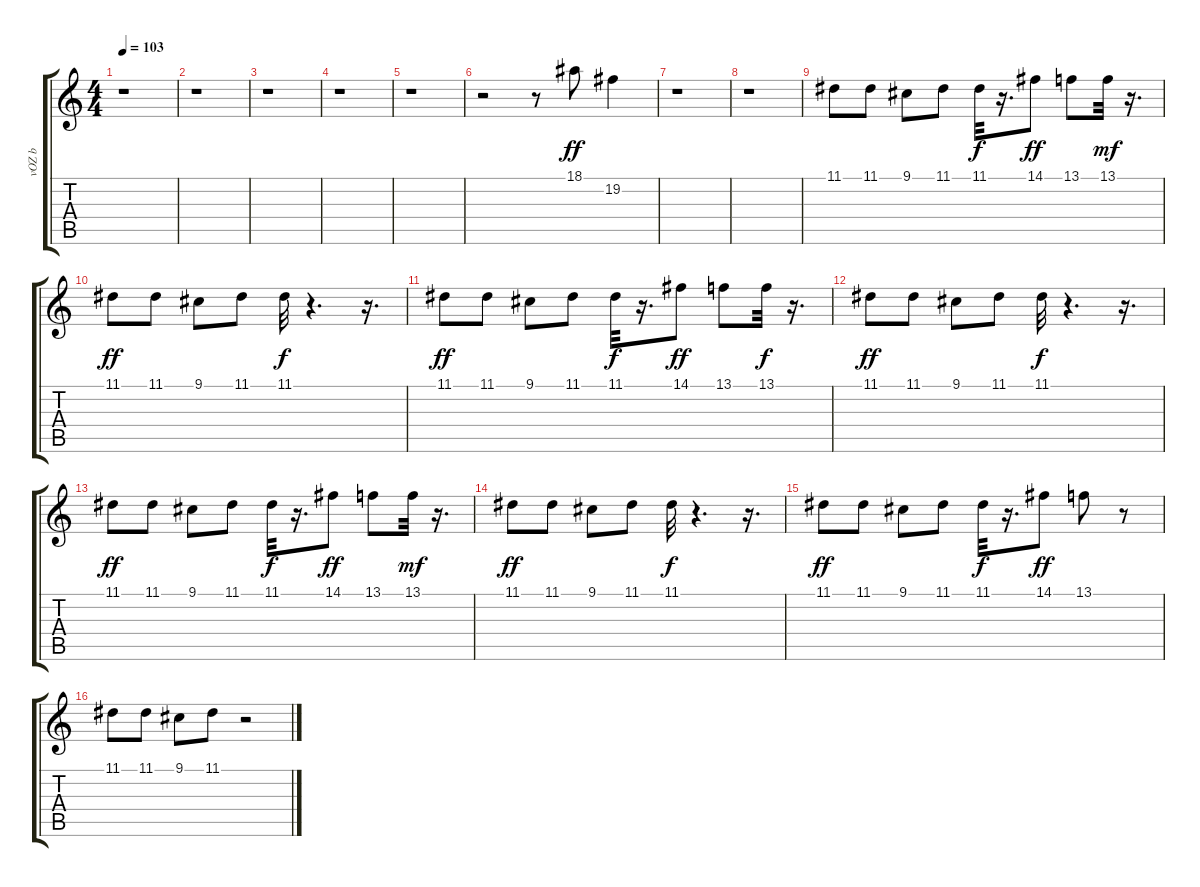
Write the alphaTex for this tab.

\track ("vOZ b" "vOZ b") {instrument lead6voice}
\staff {score tabs}
\tuning (E4 B3 G3 D3 A2 E2) {hide}
\ts (4 4)
\tempo 103
\clef g2
\ks c
r.1{dy ff} |
r.1 |
r.1 |
r.1 |
r.1 |
r.2 r.8 18.1.8 19.2.4 |
r.1 |
r.1 |
11.1.8 11.1.8 9.1.8 11.1.8 11.1.32{dy f} r.16{d} 14.1.8{dy ff} 13.1.8 13.1.32{dy mf} r.16{d} |
11.1.8{dy ff} 11.1.8 9.1.8 11.1.8 11.1.32{dy f} r.4{d} r.16{d} |
11.1.8{dy ff} 11.1.8 9.1.8 11.1.8 11.1.32{dy f} r.16{d} 14.1.8{dy ff} 13.1.8 13.1.32{dy f} r.16{d} |
11.1.8{dy ff} 11.1.8 9.1.8 11.1.8 11.1.32{dy f} r.4{d} r.16{d} |
11.1.8{dy ff} 11.1.8 9.1.8 11.1.8 11.1.32{dy f} r.16{d} 14.1.8{dy ff} 13.1.8 13.1.32{dy mf} r.16{d} |
11.1.8{dy ff} 11.1.8 9.1.8 11.1.8 11.1.32{dy f} r.4{d} r.16{d} |
11.1.8{dy ff} 11.1.8 9.1.8 11.1.8 11.1.32{dy f} r.16{d} 14.1.8{dy ff} 13.1.8 r.8 |
11.1.8 11.1.8 9.1.8 11.1.8 r.2
